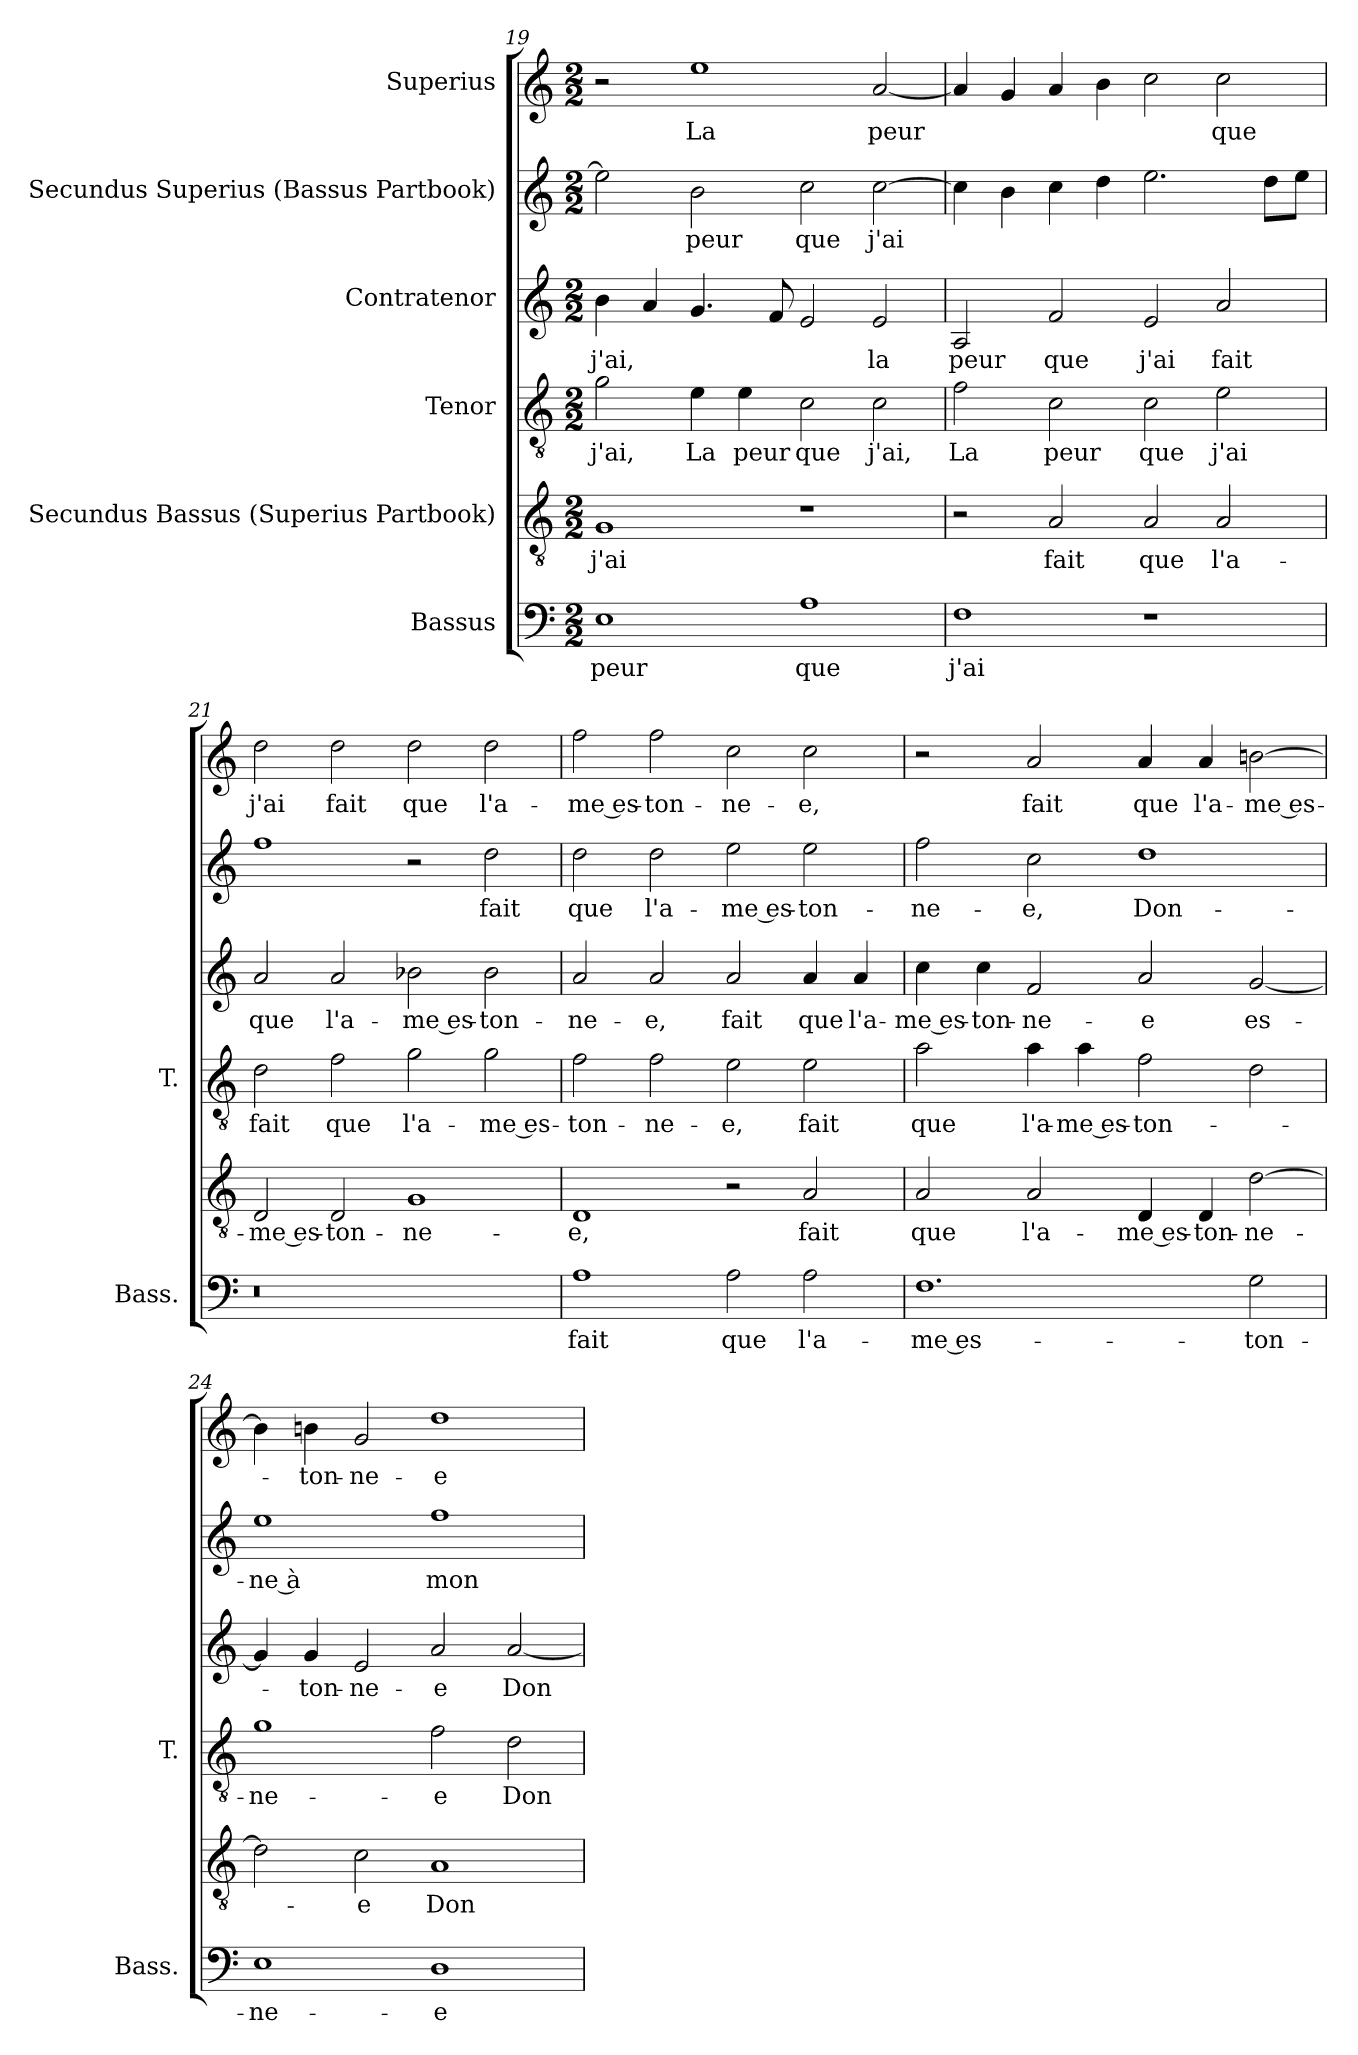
**kern	**text	**kern	**text	**kern	**text	**kern	**text	**kern	**text	**kern	**text
*part6	*part6	*part5	*part5	*part4	*part4	*part3	*part3	*part2	*part2	*part1	*part1
*staff6	*staff6	*staff5	*staff5	*staff4	*staff4	*staff3	*staff3	*staff2	*staff2	*staff1	*staff1
*I"Bassus	*	*I"Secundus Bassus (Superius Partbook)	*	*I"Tenor	*	*I"Contratenor	*	*I"Secundus Superius (Bassus Partbook)	*	*I"Superius	*
*I'Bass.	*	*	*	*I'T.	*	*	*	*	*	*	*
*clefF4	*	*clefGv2	*	*clefGv2	*	*clefG2	*	*clefG2	*	*clefG2	*
*	*	*ITrd7c12	*	*ITrd7c12	*	*	*	*	*	*	*
*k[]	*	*k[]	*	*k[]	*	*k[]	*	*k[]	*	*k[]	*
*C:	*	*C:	*	*C:	*	*C:	*	*C:	*	*C:	*
*M2/2	*	*M2/2	*	*M2/2	*	*M2/2	*	*M2/2	*	*M2/2	*
=19	=19	=19	=19	=19	=19	=19	=19	=19	=19	=19	=19
1E\	peur	1GG/	j'ai	2G\	j'ai,	4b\	j'ai,	2ee\]	.	2r	.
.	.	.	.	.	.	4a/	.	.	.	.	.
.	.	.	.	4E\	La	4.g/	.	2b\	peur	1ee\	La
.	.	.	.	4E\	peur	.	.	.	.	.	.
.	.	.	.	.	.	8f/	.	.	.	.	.
1A\	que	1r	.	2C\	que	2e/	.	2cc\	que	.	.
.	.	.	.	2C\	j'ai,	2e/	la	[2cc\	j'ai	[2a/	peur
!!LO:LB:g=z
=20	=20	=20	=20	=20	=20	=20	=20	=20	=20	=20	=20
1F\	j'ai	2r	.	2F\	La	2A/	peur	4cc\]	.	4a/]	.
.	.	.	.	.	.	.	.	4b\	.	4g/	.
.	.	2AA/	fait	2C\	peur	2f/	que	4cc\	.	4a/	.
.	.	.	.	.	.	.	.	4dd\	.	4b\	.
1r	.	2AA/	que	2C\	que	2e/	j'ai	2.ee\	.	2cc\	.
.	.	2AA/	l'a-	2E\	j'ai	2a/	fait	.	.	2cc\	que
.	.	.	.	.	.	.	.	8dd\L	.	.	.
.	.	.	.	.	.	.	.	8ee\J	.	.	.
=21	=21	=21	=21	=21	=21	=21	=21	=21	=21	=21	=21
!LO:N:vis=0	!	!	!	!	!	!	!	!	!	!	!
1r	.	2DD/	-me es-	2D\	fait	2a/	que	1ff\	.	2dd\	j'ai
.	.	2DD/	-ton-	2F\	que	2a/	l'a-	.	.	2dd\	fait
1ryy	.	1GG/	-ne-	2G\	l'a-	2b-X\	-me es-	2r	.	2dd\	que
.	.	.	.	2G\	-me es-	2b-\	-ton-	2dd\	fait	2dd\	l'a-
=22	=22	=22	=22	=22	=22	=22	=22	=22	=22	=22	=22
1A\	fait	1DD/	-e,	2F\	-ton-	2a/	-ne-	2dd\	que	2ff\	-me es-
.	.	.	.	2F\	-ne-	2a/	-e,	2dd\	l'a-	2ff\	-ton-
2A\	que	2r	.	2E\	-e,	2a/	fait	2ee\	-me es-	2cc\	-ne-
2A\	l'a-	2AA/	fait	2E\	fait	4a/	que	2ee\	-ton-	2cc\	-e,
.	.	.	.	.	.	4a/	l'a-	.	.	.	.
=23	=23	=23	=23	=23	=23	=23	=23	=23	=23	=23	=23
1.F\	-me es-	2AA/	que	2A\	que	4cc\	-me es-	2ff\	-ne-	2r	.
.	.	.	.	.	.	4cc\	-ton-	.	.	.	.
.	.	2AA/	l'a-	4A\	l'a-	2f/	-ne-	2cc\	-e,	2a/	fait
.	.	.	.	4A\	-me es-	.	.	.	.	.	.
.	.	4DD/	-me es-	2F\	-ton-	2a/	-e	1dd\	Don-	4a/	que
.	.	4DD/	-ton-	.	.	.	.	.	.	4a/	l'a-
2G\	-ton-	[2D\	-ne-	2D\	.	[2g/	es-	.	.	[2bn\	-me es-
!!LO:PB:g=z
=24	=24	=24	=24	=24	=24	=24	=24	=24	=24	=24	=24
1E\	-ne-	2D\]	.	1G\	-ne-	4g/]	.	1ee\	-ne à	4b\]	.
.	.	.	.	.	.	4g/	-ton-	.	.	4bn\	-ton-
.	.	2C\	-e	.	.	2e/	-ne-	.	.	2g/	-ne-
1D\	-e	1AA/	Don-	2F\	-e	2a/	-e	1ff\	mon	1dd\	-e
.	.	.	.	2D\	Don-	[2a/	Don-	.	.	.	.
=	=	=	=	=	=	=	=	=	=	=	=
*-	*-	*-	*-	*-	*-	*-	*-	*-	*-	*-	*-
